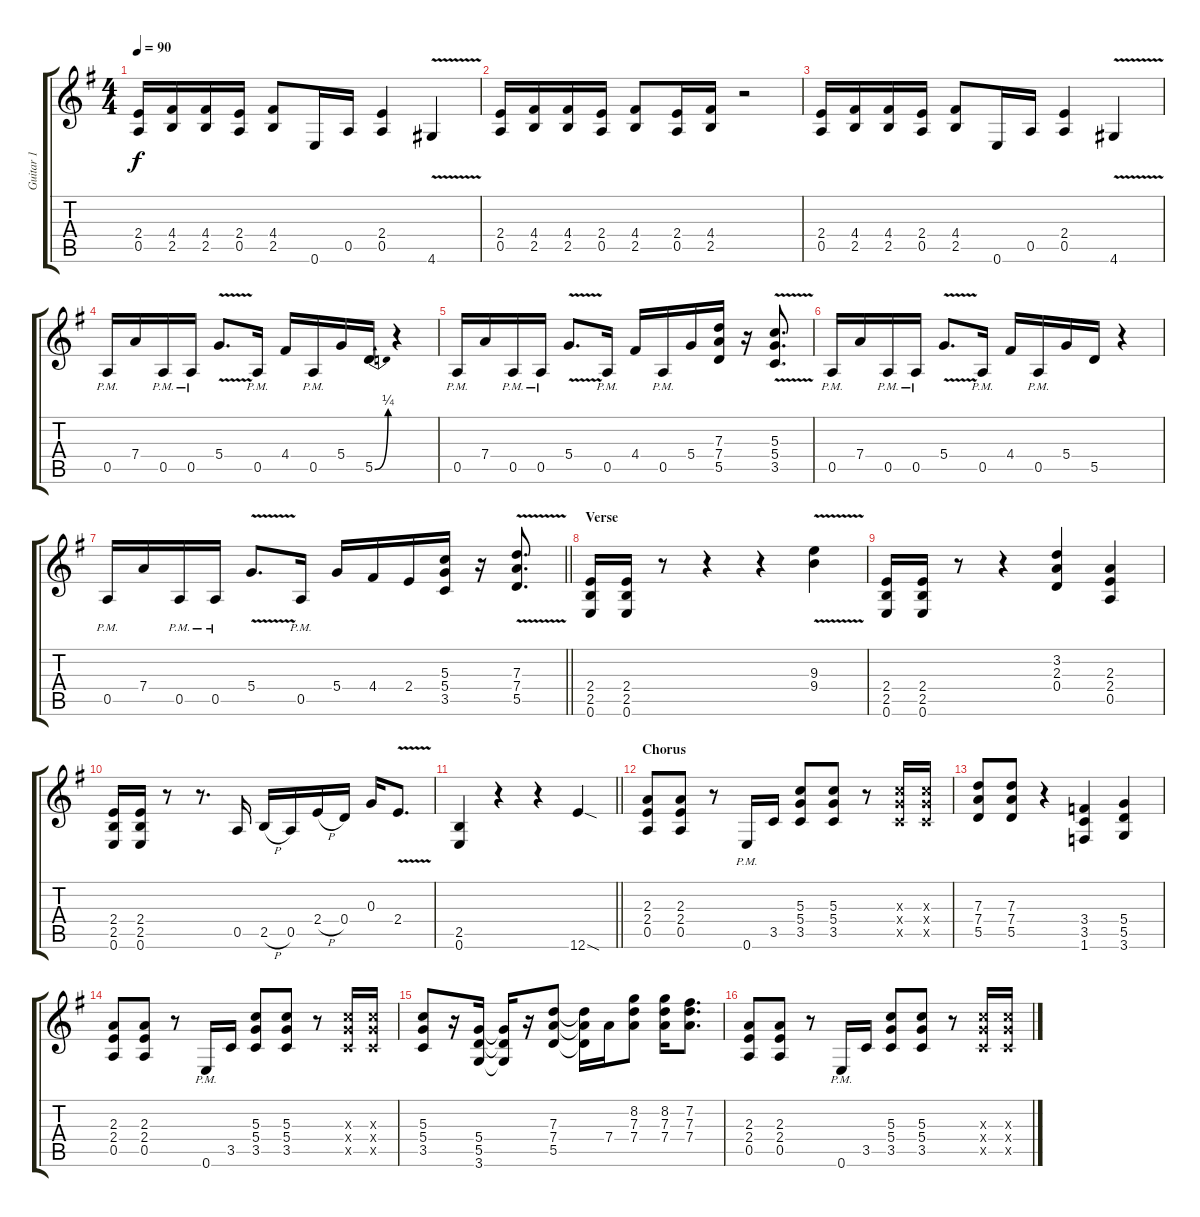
\track ("Guitar 1" "Guitar 1") {instrument distortionguitar}
\staff {score tabs}
\tuning (E4 B3 G3 D3 A2 E2) {hide}
\ts (4 4)
\tempo 90
\clef g2
\ks g
(2.4 0.5).16{dy f} (4.4 2.5).16 (4.4 2.5).16 (2.4 0.5).16 (4.4 2.5).8 0.6.16 0.5.16 (2.4 0.5).4 4.6{v}.4 |
(2.4 0.5).16 (4.4 2.5).16 (4.4 2.5).16 (2.4 0.5).16 (4.4 2.5).8 (2.4 0.5).16 (4.4 2.5).16 r.2 |
(2.4 0.5).16 (4.4 2.5).16 (4.4 2.5).16 (2.4 0.5).16 (4.4 2.5).8 0.6.16 0.5.16 (2.4 0.5).4 4.6{v}.4 |
0.5{pm}.16 7.4.16 0.5{pm}.16 0.5{pm}.16 5.4{v}.8{d} 0.5{pm}.16 4.4.16 0.5{pm}.16 5.4.16 5.5{be (bend 0 0 60 1)}.16 r.4 |
0.5{pm}.16 7.4.16 0.5{pm}.16 0.5{pm}.16 5.4{v}.8{d} 0.5{pm}.16 4.4.16 0.5{pm}.16 5.4.16 (7.3 7.4 5.5).16 r.16 (5.3{v} 5.4{v} 3.5{v}).8{d} |
0.5{pm}.16 7.4.16 0.5{pm}.16 0.5{pm}.16 5.4{v}.8{d} 0.5{pm}.16 4.4.16 0.5{pm}.16 5.4.16 5.5.16 r.4 |
\barLineRight lightlight
0.5{pm}.16 7.4.16 0.5{pm}.16 0.5{pm}.16 5.4{v}.8{d} 0.5{pm}.16 5.4.16 4.4.16 2.4.16 (5.3 5.4 3.5).16 r.16 (7.3{v} 7.4{v} 5.5{v}).8{d} |
\section ("" "Verse")
(2.4 2.5 0.6).16 (2.4 2.5 0.6).16 r.8 r.4 r.4 (9.3{v} 9.4{v}).4 |
(2.4 2.5 0.6).16 (2.4 2.5 0.6).16 r.8 r.4 (3.2 2.3 0.4).4 (2.3 2.4 0.5).4 |
(2.4 2.5 0.6).16 (2.4 2.5 0.6).16 r.8 r.8{d} 0.5.16 2.5{h}.16 0.5.16 2.4{h}.16 0.4.16 0.3.16 2.4{v}.8{d} |
\barLineRight lightlight
(2.5 0.6).4 r.4 r.4 12.6{sod}.4 |
\section ("" "Chorus")
(2.3 2.4 0.5).8 (2.3 2.4 0.5).8 r.8 0.6{pm}.16 3.5.16 (5.3 5.4 3.5).8 (5.3 5.4 3.5).8 r.8 (5.3{x} 5.4{x} 3.5{x}).16 (5.3{x} 5.4{x} 3.5{x}).16 |
(7.3 7.4 5.5).8 (7.3 7.4 5.5).8 r.4 (3.4 3.5 1.6).4 (5.4 5.5 3.6).4 |
(2.3 2.4 0.5).8 (2.3 2.4 0.5).8 r.8 0.6{pm}.16 3.5.16 (5.3 5.4 3.5).8 (5.3 5.4 3.5).8 r.8 (5.3{x} 5.4{x} 3.5{x}).16 (5.3{x} 5.4{x} 3.5{x}).16 |
(5.3 5.4 3.5).8 r.16 (5.4 5.5 3.6).16 (5.4{t} 5.5{t} 3.6{t}).16 r.16 (7.3 7.4 5.5).8 (7.3{t} 7.4{t} 5.5{t}).16 7.4.16 (8.2 7.3 7.4).8 (8.2 7.3 7.4).16 (7.2 7.3 7.4).8{d} |
(2.3 2.4 0.5).8 (2.3 2.4 0.5).8 r.8 0.6{pm}.16 3.5.16 (5.3 5.4 3.5).8 (5.3 5.4 3.5).8 r.8 (5.3{x} 5.4{x} 3.5{x}).16 (5.3{x} 5.4{x} 3.5{x}).16
